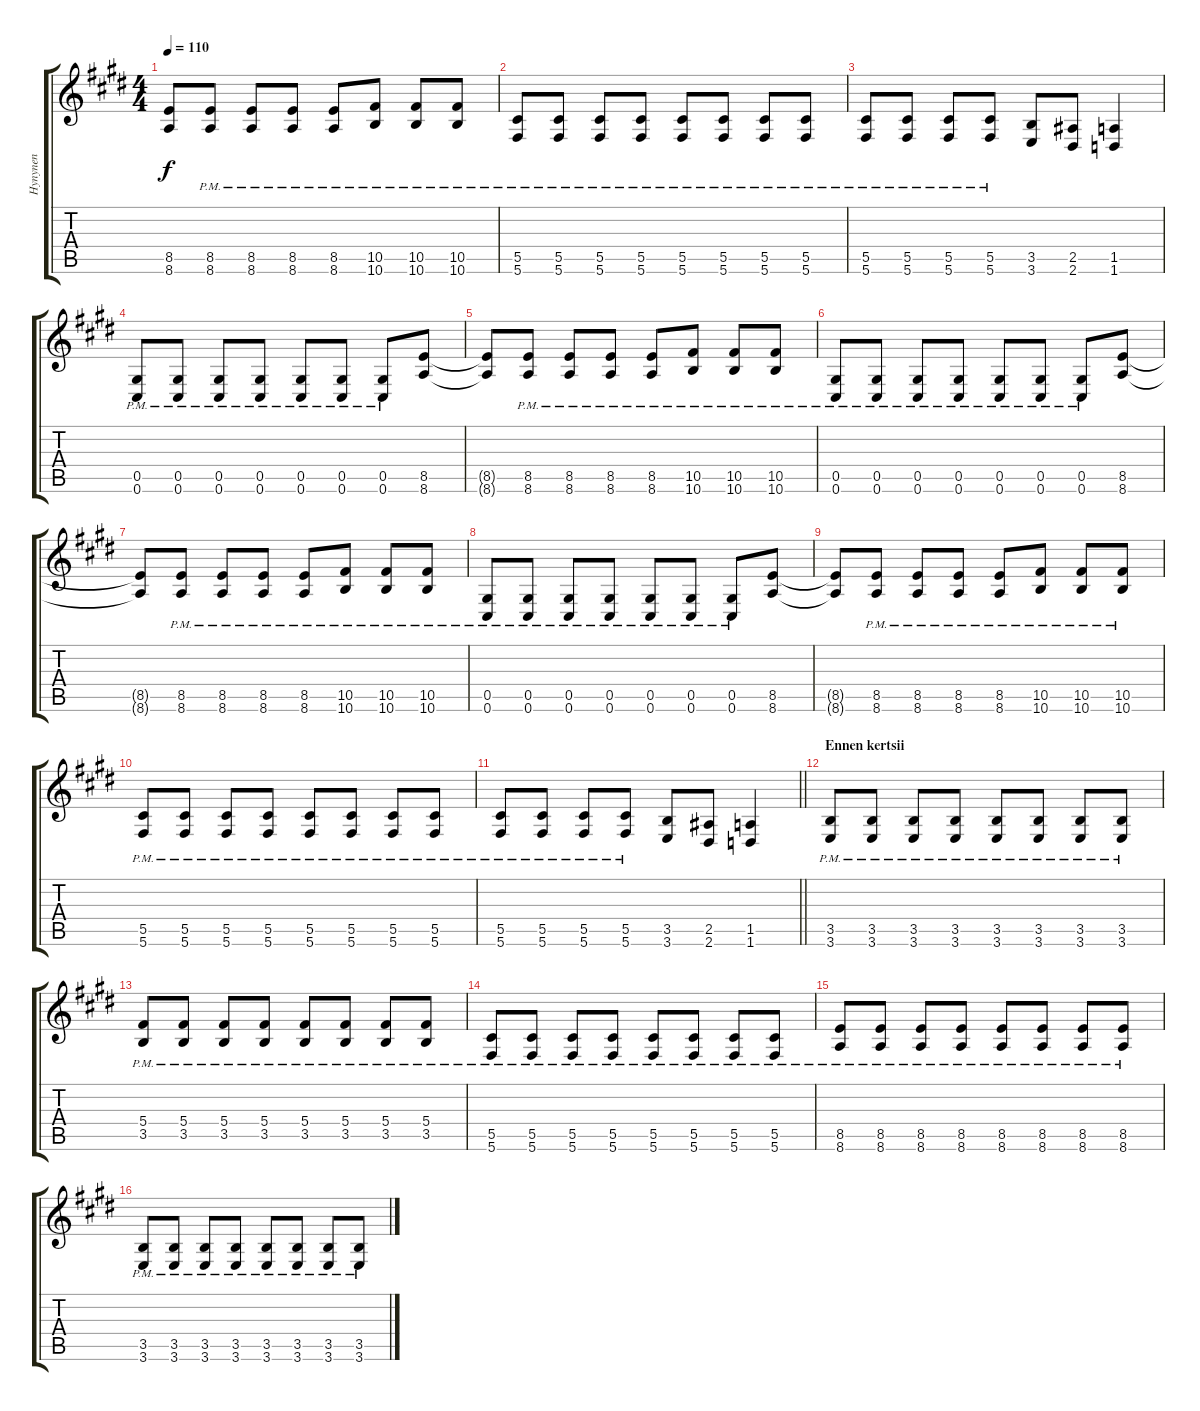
\track ("Hynynen" "Hynynen") {instrument overdrivenguitar}
\staff {score tabs}
\tuning (Eb4 Bb3 Gb3 Db3 Ab2 Db2) {hide}
\ts (4 4)
\tempo 110
\clef g2
\ks c#minor
(8.5{t} 8.6{t}).8{dy f} (8.5{pm} 8.6{pm}).8 (8.5{pm} 8.6{pm}).8 (8.5{pm} 8.6{pm}).8 (8.5{pm} 8.6{pm}).8 (10.5{pm} 10.6{pm}).8 (10.5{pm} 10.6{pm}).8 (10.5{pm} 10.6{pm}).8 |
(5.5{pm} 5.6{pm}).8 (5.5{pm} 5.6{pm}).8 (5.5{pm} 5.6{pm}).8 (5.5{pm} 5.6{pm}).8 (5.5{pm} 5.6{pm}).8 (5.5{pm} 5.6{pm}).8 (5.5{pm} 5.6{pm}).8 (5.5{pm} 5.6{pm}).8 |
(5.5{pm} 5.6{pm}).8 (5.5{pm} 5.6{pm}).8 (5.5{pm} 5.6{pm}).8 (5.5{pm} 5.6{pm}).8 (3.5 3.6).8 (2.5 2.6).8 (1.5 1.6).4 |
(0.5{pm} 0.6{pm}).8 (0.5{pm} 0.6{pm}).8 (0.5{pm} 0.6{pm}).8 (0.5{pm} 0.6{pm}).8 (0.5{pm} 0.6{pm}).8 (0.5{pm} 0.6{pm}).8 (0.5{pm} 0.6{pm}).8 (8.5 8.6).8 |
(8.5{t} 8.6{t}).8 (8.5{pm} 8.6{pm}).8 (8.5{pm} 8.6{pm}).8 (8.5{pm} 8.6{pm}).8 (8.5{pm} 8.6{pm}).8 (10.5{pm} 10.6{pm}).8 (10.5{pm} 10.6{pm}).8 (10.5{pm} 10.6{pm}).8 |
(0.5{pm} 0.6{pm}).8 (0.5{pm} 0.6{pm}).8 (0.5{pm} 0.6{pm}).8 (0.5{pm} 0.6{pm}).8 (0.5{pm} 0.6{pm}).8 (0.5{pm} 0.6{pm}).8 (0.5{pm} 0.6{pm}).8 (8.5 8.6).8 |
(8.5{t} 8.6{t}).8 (8.5{pm} 8.6{pm}).8 (8.5{pm} 8.6{pm}).8 (8.5{pm} 8.6{pm}).8 (8.5{pm} 8.6{pm}).8 (10.5{pm} 10.6{pm}).8 (10.5{pm} 10.6{pm}).8 (10.5{pm} 10.6{pm}).8 |
(0.5{pm} 0.6{pm}).8 (0.5{pm} 0.6{pm}).8 (0.5{pm} 0.6{pm}).8 (0.5{pm} 0.6{pm}).8 (0.5{pm} 0.6{pm}).8 (0.5{pm} 0.6{pm}).8 (0.5{pm} 0.6{pm}).8 (8.5 8.6).8 |
(8.5{t} 8.6{t}).8 (8.5{pm} 8.6{pm}).8 (8.5{pm} 8.6{pm}).8 (8.5{pm} 8.6{pm}).8 (8.5{pm} 8.6{pm}).8 (10.5{pm} 10.6{pm}).8 (10.5{pm} 10.6{pm}).8 (10.5{pm} 10.6{pm}).8 |
(5.5{pm} 5.6{pm}).8 (5.5{pm} 5.6{pm}).8 (5.5{pm} 5.6{pm}).8 (5.5{pm} 5.6{pm}).8 (5.5{pm} 5.6{pm}).8 (5.5{pm} 5.6{pm}).8 (5.5{pm} 5.6{pm}).8 (5.5{pm} 5.6{pm}).8 |
\barLineRight lightlight
(5.5{pm} 5.6{pm}).8 (5.5{pm} 5.6{pm}).8 (5.5{pm} 5.6{pm}).8 (5.5{pm} 5.6{pm}).8 (3.5 3.6).8 (2.5 2.6).8 (1.5 1.6).4 |
\section ("" "Ennen kertsii")
(3.5{pm} 3.6{pm}).8 (3.5{pm} 3.6{pm}).8 (3.5{pm} 3.6{pm}).8 (3.5{pm} 3.6{pm}).8 (3.5{pm} 3.6{pm}).8 (3.5{pm} 3.6{pm}).8 (3.5{pm} 3.6{pm}).8 (3.5{pm} 3.6{pm}).8 |
(5.4{pm} 3.5{pm}).8 (5.4{pm} 3.5{pm}).8 (5.4{pm} 3.5{pm}).8 (5.4{pm} 3.5{pm}).8 (5.4{pm} 3.5{pm}).8 (5.4{pm} 3.5{pm}).8 (5.4{pm} 3.5{pm}).8 (5.4{pm} 3.5{pm}).8 |
(5.5{pm} 5.6{pm}).8 (5.5{pm} 5.6{pm}).8 (5.5{pm} 5.6{pm}).8 (5.5{pm} 5.6{pm}).8 (5.5{pm} 5.6{pm}).8 (5.5{pm} 5.6{pm}).8 (5.5{pm} 5.6{pm}).8 (5.5{pm} 5.6{pm}).8 |
(8.5{pm} 8.6{pm}).8 (8.5{pm} 8.6{pm}).8 (8.5{pm} 8.6{pm}).8 (8.5{pm} 8.6{pm}).8 (8.5{pm} 8.6{pm}).8 (8.5{pm} 8.6{pm}).8 (8.5{pm} 8.6{pm}).8 (8.5{pm} 8.6{pm}).8 |
(3.5{pm} 3.6{pm}).8 (3.5{pm} 3.6{pm}).8 (3.5{pm} 3.6{pm}).8 (3.5{pm} 3.6{pm}).8 (3.5{pm} 3.6{pm}).8 (3.5{pm} 3.6{pm}).8 (3.5{pm} 3.6{pm}).8 (3.5{pm} 3.6{pm}).8
